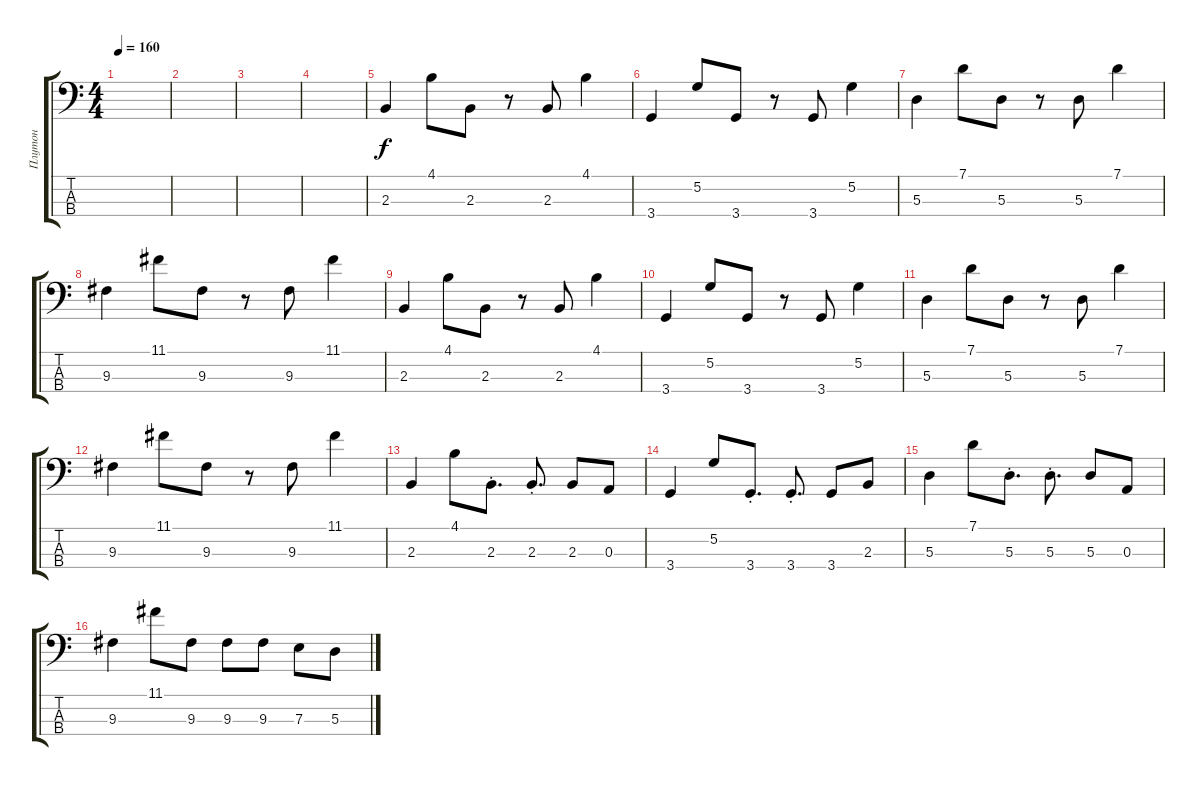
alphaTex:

\track ("Плутон" "Плутон") {instrument electricbassfinger}
\staff {score tabs}
\tuning (G2 D2 A1 E1) {hide}
\ts (4 4)
\tempo 160
\clef f4
\ks c
|
|
|
|
2.3.4 4.1.8 2.3.8 r.8 2.3.8 4.1.4 |
3.4.4 5.2.8 3.4.8 r.8 3.4.8 5.2.4 |
5.3.4 7.1.8 5.3.8 r.8 5.3.8 7.1.4 |
9.3.4 11.1.8 9.3.8 r.8 9.3.8 11.1.4 |
2.3.4 4.1.8 2.3.8 r.8 2.3.8 4.1.4 |
3.4.4 5.2.8 3.4.8 r.8 3.4.8 5.2.4 |
5.3.4 7.1.8 5.3.8 r.8 5.3.8 7.1.4 |
9.3.4 11.1.8 9.3.8 r.8 9.3.8 11.1.4 |
2.3.4 4.1.8 2.3{st}.8{d} 2.3{st}.8{d} 2.3.8 0.3.8 |
3.4.4 5.2.8 3.4{st}.8{d} 3.4{st}.8{d} 3.4.8 2.3.8 |
5.3.4 7.1.8 5.3{st}.8{d} 5.3{st}.8{d} 5.3.8 0.3.8 |
9.3.4 11.1.8 9.3.8 9.3.8 9.3.8 7.3.8 5.3.8
